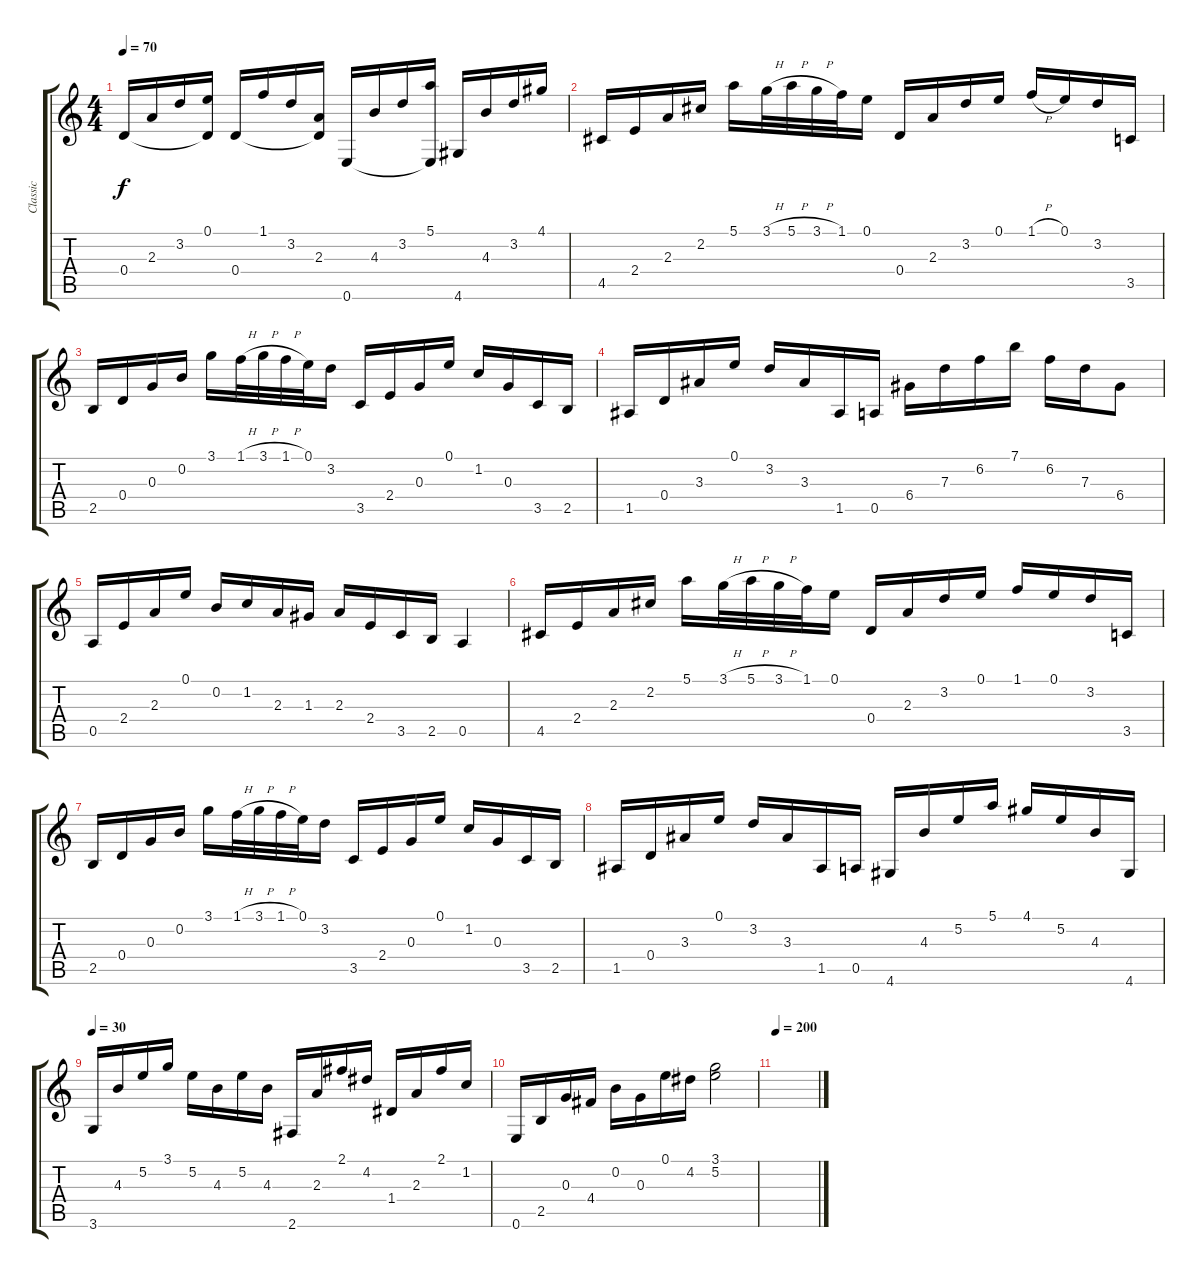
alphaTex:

\track ("Classic" "Classic") {instrument acousticguitarsteel}
\staff {score tabs}
\tuning (E4 B3 G3 D3 A2 E2) {hide}
\ts (4 4)
\tempo 70
\clef g2
\ks c
0.4.16{dy f} 2.3.16 3.2.16 (0.1 0.4{t}).16 0.4.16 1.1.16 3.2.16 (2.3 0.4{t}).16 0.6.16 4.3.16 3.2.16 (5.1 0.6{t}).16 4.6.16 4.3.16 3.2.16 4.1.16 |
4.5.16 2.4.16 2.3.16 2.2.16 5.1.16 3.1{h}.32 5.1{h}.32 3.1{h}.32 1.1.32 0.1.16 0.4.16 2.3.16 3.2.16 0.1.16 1.1{h}.16 0.1.16 3.2.16 3.5.16 |
2.5.16 0.4.16 0.3.16 0.2.16 3.1.16 1.1{h}.32 3.1{h}.32 1.1{h}.32 0.1.32 3.2.16 3.5.16 2.4.16 0.3.16 0.1.16 1.2.16 0.3.16 3.5.16 2.5.16 |
1.5.16 0.4.16 3.3.16 0.1.16 3.2.16 3.3.16 1.5.16 0.5.16 6.4.16 7.3.16 6.2.16 7.1.16 6.2.16 7.3.16 6.4.8 |
0.5.16 2.4.16 2.3.16 0.1.16 0.2.16 1.2.16 2.3.16 1.3.16 2.3.16 2.4.16 3.5.16 2.5.16 0.5.4 |
4.5.16 2.4.16 2.3.16 2.2.16 5.1.16 3.1{h}.32 5.1{h}.32 3.1{h}.32 1.1.32 0.1.16 0.4.16 2.3.16 3.2.16 0.1.16 1.1.16 0.1.16 3.2.16 3.5.16 |
2.5.16 0.4.16 0.3.16 0.2.16 3.1.16 1.1{h}.32 3.1{h}.32 1.1{h}.32 0.1.32 3.2.16 3.5.16 2.4.16 0.3.16 0.1.16 1.2.16 0.3.16 3.5.16 2.5.16 |
1.5.16 0.4.16 3.3.16 0.1.16 3.2.16 3.3.16 1.5.16 0.5.16 4.6.16 4.3.16 5.2.16 5.1.16 4.1.16 5.2.16 4.3.16 4.6.16 |
\tempo 30
3.6.16 4.3.16 5.2.16 3.1.16 5.2.16 4.3.16 5.2.16 4.3.16 2.6.16 2.3.16 2.1.16 4.2.16 1.4.16 2.3.16 2.1.16 1.2.16 |
0.6.16 2.5.16 0.3.16 4.4.16 0.2.16 0.3.16 0.1.16 4.2.16 (3.1 5.2).2 |
\tempo 200
